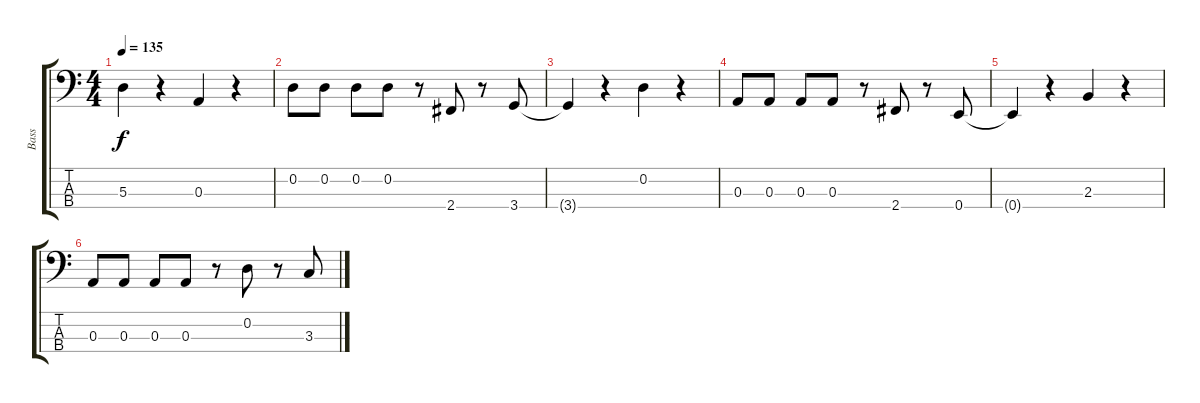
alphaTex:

\track ("Bass" "Bass") {instrument electricbasspick}
\staff {score tabs}
\tuning (G2 D2 A1 E1) {hide}
\ts (4 4)
\tempo 135
\clef f4
\ks c
5.3{t}.4{dy f} r.4 0.3.4 r.4 |
0.2.8 0.2.8 0.2.8 0.2.8 r.8 2.4.8 r.8 3.4.8 |
3.4{t}.4 r.4 0.2.4 r.4 |
0.3.8 0.3.8 0.3.8 0.3.8 r.8 2.4.8 r.8 0.4.8 |
0.4{t}.4 r.4 2.3.4 r.4 |
0.3.8 0.3.8 0.3.8 0.3.8 r.8 0.2.8 r.8 3.3.8
